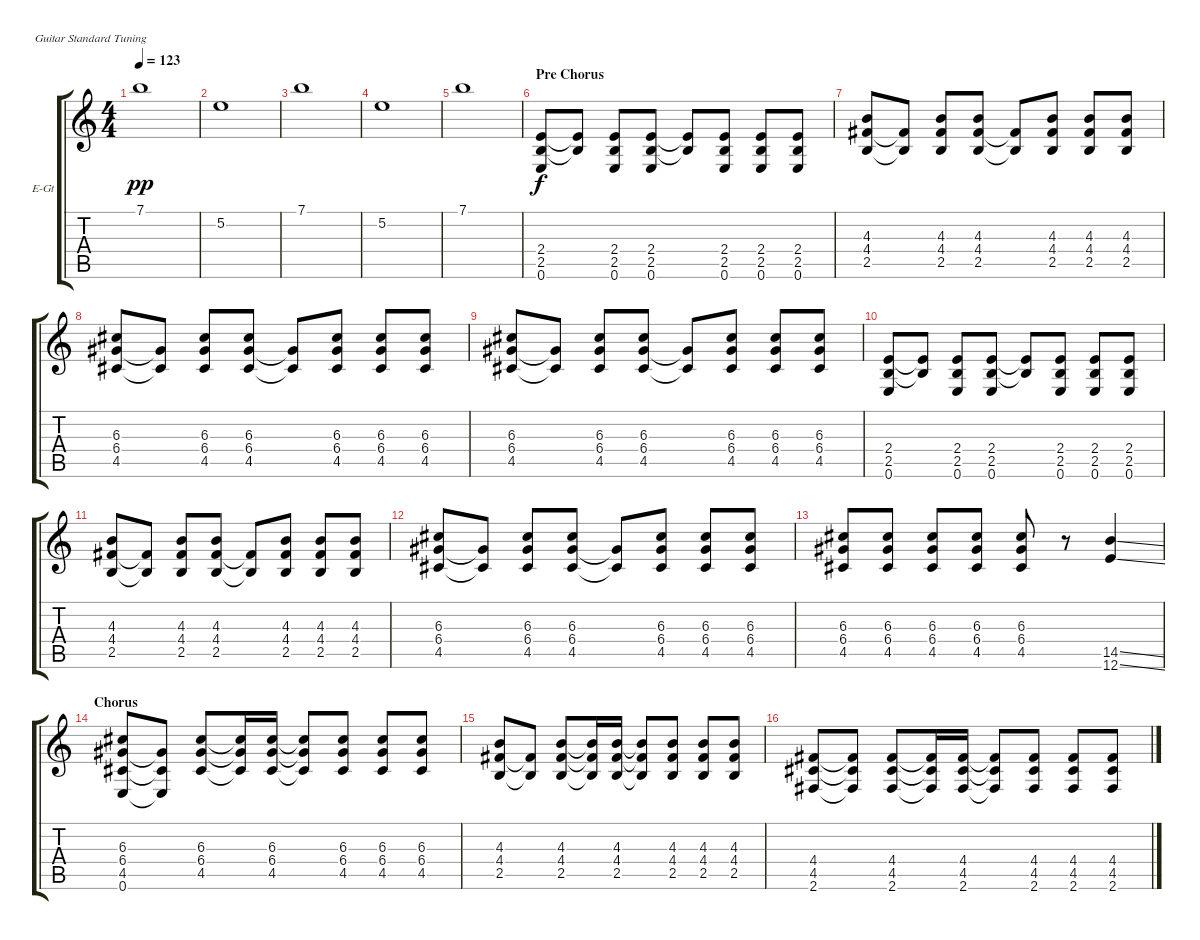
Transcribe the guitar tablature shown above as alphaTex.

\bracketExtendMode groupsimilarinstruments
\firstSystemTrackNameOrientation horizontal
\otherSystemsTrackNameOrientation horizontal
\track ("Danny Hartwell (Guitar)" "E-Gt") {instrument distortionguitar}
\staff {score tabs}
\tuning (E4 B3 G3 D3 A2 E2)
\ts (4 4)
\tempo 123
\clef g2
\ks c
7.1.1{dy pp} |
5.2.1 |
7.1.1 |
5.2.1 |
7.1.1 |
\section ("" "Pre Chorus")
(2.4 2.5 0.6).8{dy f} (2.4{t} 2.5{t}).8 (2.4 2.5 0.6).8 (2.4 2.5 0.6).8 (2.4{t} 2.5{t}).8 (2.4 2.5 0.6).8 (2.4 2.5 0.6).8 (2.4 2.5 0.6).8 |
(4.4 2.5 4.3).8 (4.4{t} 2.5{t}).8 (4.4 2.5 4.3).8 (4.4 2.5 4.3).8 (4.4{t} 2.5{t}).8 (4.4 2.5 4.3).8 (4.4 2.5 4.3).8 (4.4 2.5 4.3).8 |
(6.4 4.5 6.3).8 (6.4{t} 4.5{t}).8 (6.4 4.5 6.3).8 (6.4 4.5 6.3).8 (6.4{t} 4.5{t}).8 (6.4 4.5 6.3).8 (6.4 4.5 6.3).8 (6.4 4.5 6.3).8 |
(6.4 4.5 6.3).8 (6.4{t} 4.5{t}).8 (6.4 4.5 6.3).8 (6.4 4.5 6.3).8 (6.4{t} 4.5{t}).8 (6.4 4.5 6.3).8 (6.4 4.5 6.3).8 (6.4 4.5 6.3).8 |
(2.4 2.5 0.6).8 (2.4{t} 2.5{t}).8 (2.4 2.5 0.6).8 (2.4 2.5 0.6).8 (2.4{t} 2.5{t}).8 (2.4 2.5 0.6).8 (2.4 2.5 0.6).8 (2.4 2.5 0.6).8 |
(4.4 2.5 4.3).8 (4.4{t} 2.5{t}).8 (4.4 2.5 4.3).8 (4.4 2.5 4.3).8 (4.4{t} 2.5{t}).8 (4.4 2.5 4.3).8 (4.4 2.5 4.3).8 (4.4 2.5 4.3).8 |
(6.4 4.5 6.3).8 (6.4{t} 4.5{t}).8 (6.4 4.5 6.3).8 (6.4 4.5 6.3).8 (6.4{t} 4.5{t}).8 (6.4 4.5 6.3).8 (6.4 4.5 6.3).8 (6.4 4.5 6.3).8 |
(6.4 4.5 6.3).8 (6.4 4.5 6.3).8 (6.4 4.5 6.3).8 (6.4 4.5 6.3).8 (6.4 4.5 6.3).8 r.8 (14.5{ss} 12.6{ss}).4 |
\section ("" "Chorus")
(6.4 4.5 0.6 6.3).8 (6.4{t} 4.5{t} 0.6{t}).8 (6.4 4.5 6.3).8 (6.4{t} 4.5{t} 6.3{t}).16 (6.4 4.5 6.3).16 (6.4{t} 4.5{t} 6.3{t}).8 (6.4 4.5 6.3).8 (6.4 4.5 6.3).8 (6.4 4.5 6.3).8 |
(4.4 2.5 4.3).8 (4.4{t} 2.5{t}).8 (4.4 2.5 4.3).8 (4.4{t} 2.5{t} 4.3{t}).16 (4.4 2.5 4.3).16 (4.4{t} 2.5{t} 4.3{t}).8 (4.4 2.5 4.3).8 (4.4 2.5 4.3).8 (4.4 2.5 4.3).8 |
(4.4 4.5 2.6).8 (4.4{t} 4.5{t} 2.6{t}).8 (4.4 4.5 2.6).8 (4.4{t} 4.5{t} 2.6{t}).16 (4.4 4.5 2.6).16 (4.4{t} 4.5{t} 2.6{t}).8 (4.4 4.5 2.6).8 (4.4 4.5 2.6).8 (4.4 4.5 2.6).8
